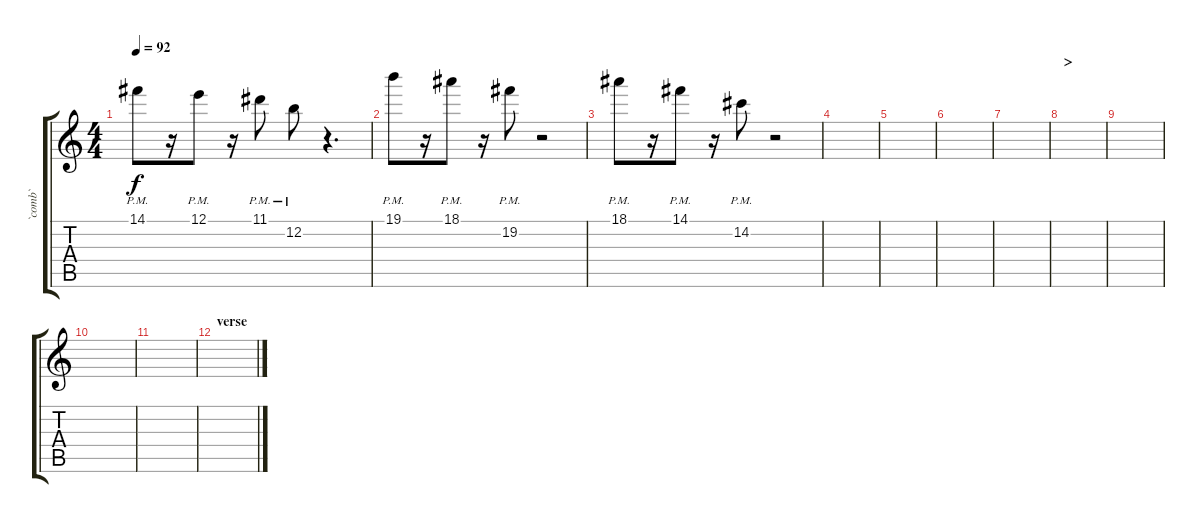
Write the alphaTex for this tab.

\track ("`comb`" "`comb`") {instrument acousticguitarnylon}
\staff {score tabs}
\tuning (E4 B3 G3 D3 A2 E2) {hide}
\ts (4 4)
\tempo 92
\clef g2
\ks c
14.1{pm}.8{dy f} r.16 12.1{pm}.8 r.16 11.1{pm}.8 12.2{pm}.8 r.4{d} |
19.1{pm}.8 r.16 18.1{pm}.8 r.16 19.2{pm}.8 r.2 |
18.1{pm}.8 r.16 14.1{pm}.8 r.16 14.2{pm}.8 r.2 |
|
|
|
|
\section ("" ">")
|
|
|
|
\section ("" "verse")
